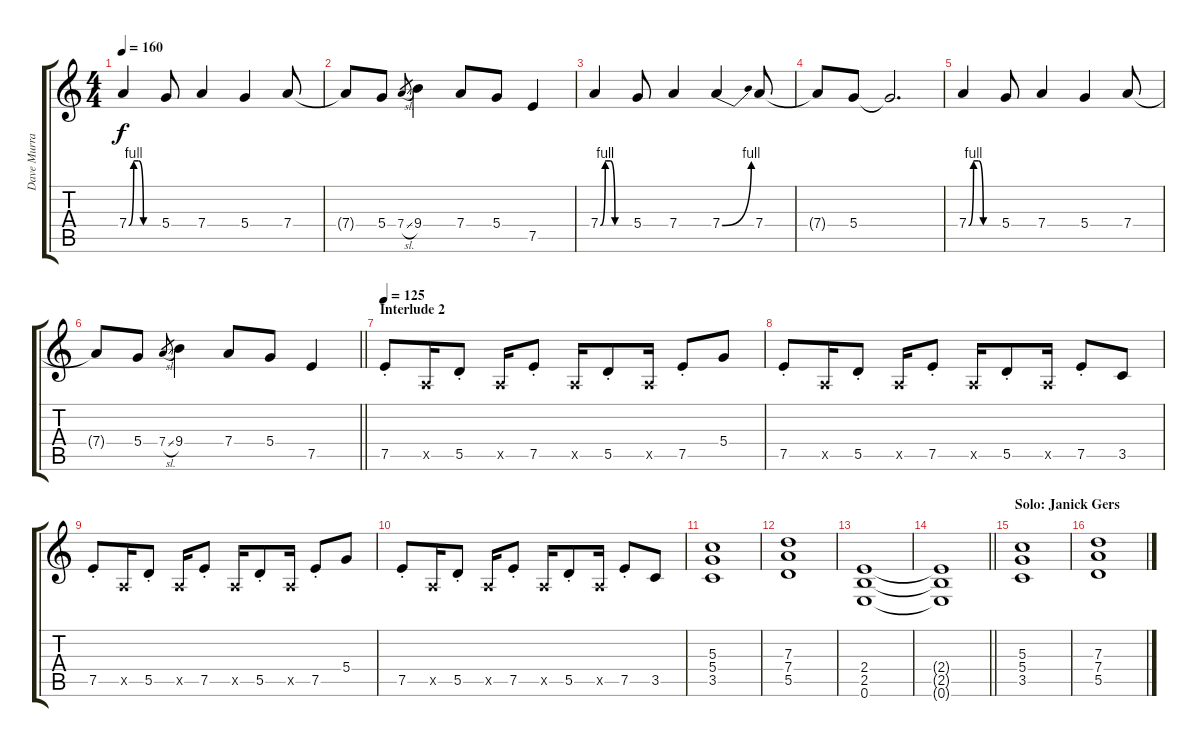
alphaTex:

\track ("Dave Murray" "Dave Murra") {instrument overdrivenguitar}
\staff {score tabs}
\tuning (E4 B3 G3 D3 A2 E2) {hide}
\ts (4 4)
\tempo 160
\clef g2
\ks c
7.4{be (custom 0 0 10 4 20 4 30 0 60 0)}.4{dy f} 5.4.8 7.4.4 5.4.4 7.4.8 |
7.4{t}.8 5.4.8 7.4{sl}.8{gr} 9.4.4 7.4.8 5.4.8 7.5.4 |
7.4{be (custom 0 0 10 4 20 4 30 0 60 0)}.4 5.4.8 7.4.4 7.4{be (bend 0 0 60 4)}.4 7.4.8 |
7.4{t}.8 5.4.8 5.4{t}.2{d} |
7.4{be (custom 0 0 10 4 20 4 30 0 60 0)}.4 5.4.8 7.4.4 5.4.4 7.4.8 |
\barLineRight lightlight
7.4{t}.8 5.4.8 7.4{sl}.8{gr} 9.4.4 7.4.8 5.4.8 7.5.4 |
\section ("" "Interlude 2")
\tempo 125
7.5{st}.8 0.5{x}.16 5.5{st}.8 0.5{x}.16 7.5{st}.8 0.5{x}.16 5.5{st}.8 0.5{x}.16 7.5{st}.8 5.4.8 |
7.5{st}.8 0.5{x}.16 5.5{st}.8 0.5{x}.16 7.5{st}.8 0.5{x}.16 5.5{st}.8 0.5{x}.16 7.5{st}.8 3.5.8 |
7.5{st}.8 0.5{x}.16 5.5{st}.8 0.5{x}.16 7.5{st}.8 0.5{x}.16 5.5{st}.8 0.5{x}.16 7.5{st}.8 5.4.8 |
7.5{st}.8 0.5{x}.16 5.5{st}.8 0.5{x}.16 7.5{st}.8 0.5{x}.16 5.5{st}.8 0.5{x}.16 7.5{st}.8 3.5.8 |
(5.3 5.4 3.5).1 |
(7.3 7.4 5.5).1 |
(2.4 2.5 0.6).1 |
\barLineRight lightlight
(2.4{t} 2.5{t} 0.6{t}).1 |
\section ("" "Solo: Janick Gers")
(5.3 5.4 3.5).1 |
(7.3 7.4 5.5).1
